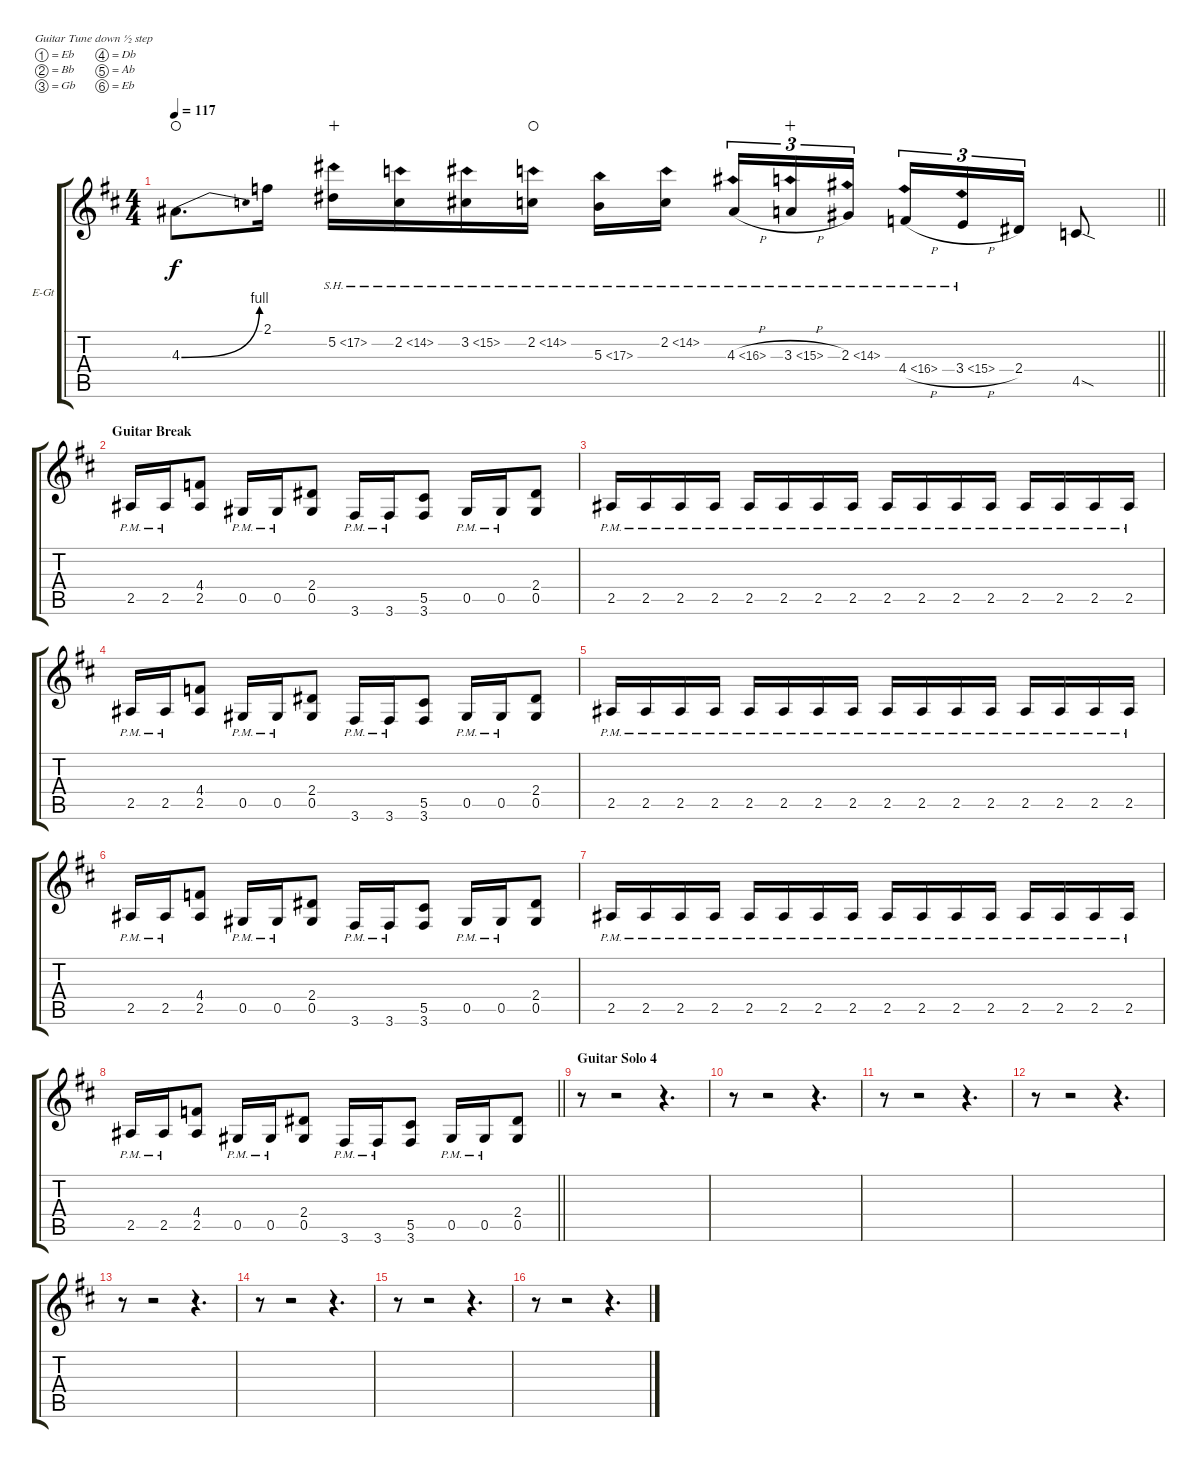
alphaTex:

\bracketExtendMode groupsimilarinstruments
\firstSystemTrackNameOrientation horizontal
\otherSystemsTrackNameOrientation horizontal
\track ("Гитара 1" "E-Gt") {instrument distortionguitar}
\staff {score tabs}
\tuning (Eb4 Bb3 Gb3 Db3 Ab2 Eb2)
\ts (4 4)
\tempo 117
\clef g2
\barLineRight lightlight
\ks bminor
4.3{be (bend 0 0 60 4)}.8{d dy f waho} 2.1.16 5.2{sh 12}.16{wahc} 2.2{sh 12}.16 3.2{sh 12}.16 2.2{sh 12}.16{waho} 5.3{sh 12}.16 2.2{sh 12}.16 4.3{sh 12 h}.16{tu (3 2)} 3.3{sh 12 h}.16{tu (3 2) wahc} 2.3{sh 12}.16{tu (3 2)} 4.4{sh 12 h}.16{tu (3 2)} 3.4{sh 12 h}.16{tu (3 2)} 2.4.16{tu (3 2)} 4.5{sod}.8 |
\section ("" "Guitar Break")
2.5{pm}.16 2.5{pm}.16 (4.4 2.5).8 0.5{pm}.16 0.5{pm}.16 (2.4 0.5).8 3.6{pm}.16 3.6{pm}.16 (5.5 3.6).8 0.5{pm}.16 0.5{pm}.16 (2.4 0.5).8 |
2.5{pm}.16 2.5{pm}.16 2.5{pm}.16 2.5{pm}.16 2.5{pm}.16 2.5{pm}.16 2.5{pm}.16 2.5{pm}.16 2.5{pm}.16 2.5{pm}.16 2.5{pm}.16 2.5{pm}.16 2.5{pm}.16 2.5{pm}.16 2.5{pm}.16 2.5{pm}.16 |
2.5{pm}.16 2.5{pm}.16 (4.4 2.5).8 0.5{pm}.16 0.5{pm}.16 (2.4 0.5).8 3.6{pm}.16 3.6{pm}.16 (5.5 3.6).8 0.5{pm}.16 0.5{pm}.16 (2.4 0.5).8 |
2.5{pm}.16 2.5{pm}.16 2.5{pm}.16 2.5{pm}.16 2.5{pm}.16 2.5{pm}.16 2.5{pm}.16 2.5{pm}.16 2.5{pm}.16 2.5{pm}.16 2.5{pm}.16 2.5{pm}.16 2.5{pm}.16 2.5{pm}.16 2.5{pm}.16 2.5{pm}.16 |
2.5{pm}.16 2.5{pm}.16 (4.4 2.5).8 0.5{pm}.16 0.5{pm}.16 (0.5 2.4).8 3.6{pm}.16 3.6{pm}.16 (5.5 3.6).8 0.5{pm}.16 0.5{pm}.16 (2.4 0.5).8 |
2.5{pm}.16 2.5{pm}.16 2.5{pm}.16 2.5{pm}.16 2.5{pm}.16 2.5{pm}.16 2.5{pm}.16 2.5{pm}.16 2.5{pm}.16 2.5{pm}.16 2.5{pm}.16 2.5{pm}.16 2.5{pm}.16 2.5{pm}.16 2.5{pm}.16 2.5{pm}.16 |
\barLineRight lightlight
2.5{pm}.16 2.5{pm}.16 (4.4 2.5).8 0.5{pm}.16 0.5{pm}.16 (2.4 0.5).8 3.6{pm}.16 3.6{pm}.16 (5.5 3.6).8 0.5{pm}.16 0.5{pm}.16 (2.4 0.5).8 |
\section ("" "Guitar Solo 4")
r.8 r.2 r.4{d} |
r.8 r.2 r.4{d} |
r.8 r.2 r.4{d} |
r.8 r.2 r.4{d} |
r.8 r.2 r.4{d} |
r.8 r.2 r.4{d} |
r.8 r.2 r.4{d} |
r.8 r.2 r.4{d}
